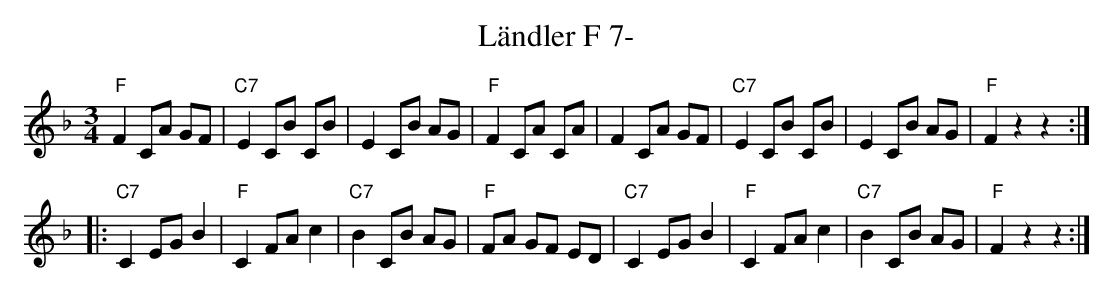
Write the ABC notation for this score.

X:1
T:Ländler F 7-
M:3/4
L:1/8
K:Fmaj
"F"F2 CA GF | "C7"E2 CB CB | E2 CB AG | "F"F2 CA CA | F2 CA GF | "C7"E2 CB CB | E2 CB AG | "F"F2z2z2 ::
"C7"C2 EG B2 | "F"C2 FA c2 | "C7"B2 CB AG | "F"FA GF ED | "C7"C2 EG B2 | "F"C2 FA c2 | "C7"B2 CB AG | "F"F2z2z2 :|
